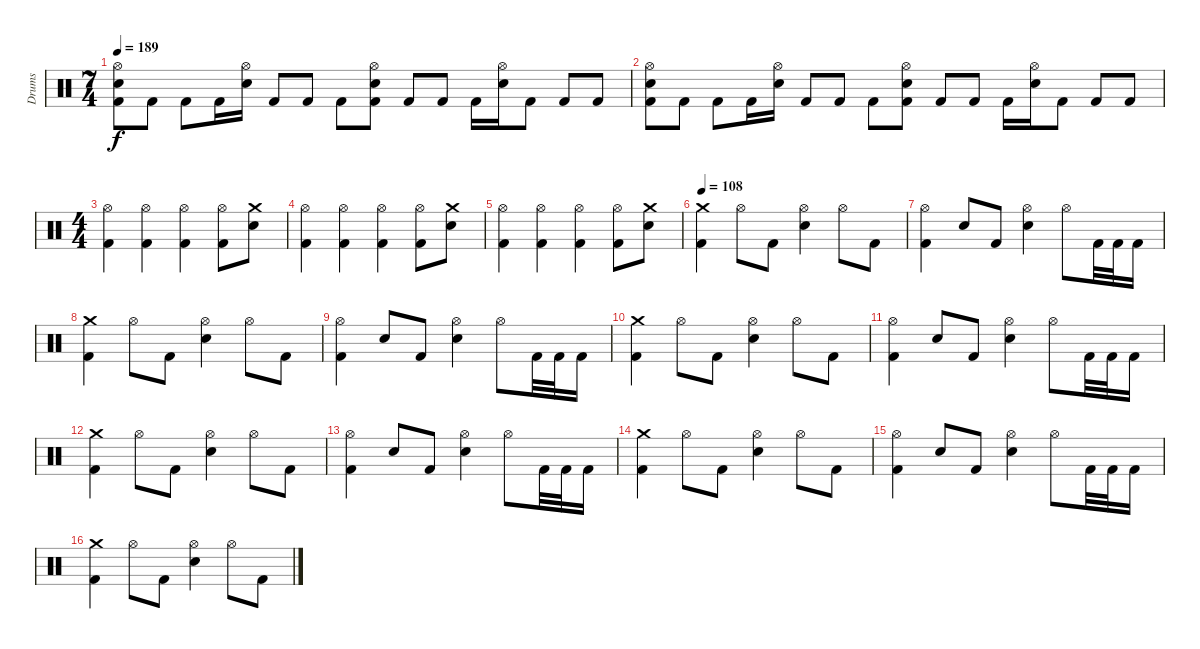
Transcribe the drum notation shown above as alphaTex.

\track ("Drums" "Drums") {instrument percussion}
\staff {score}
\articulation defaults
\ts (7 4)
\tempo 189
\clef neutral
\ks c
("Hi-Hat (open)" "Electric Snare (hit)" "Kick (hit) 2").8{dy f} "Kick (hit) 2".8 "Kick (hit) 2".8 "Kick (hit) 2".16 ("Hi-Hat (open)" "Electric Snare (hit)").16 "Kick (hit) 2".8 "Kick (hit) 2".8 "Kick (hit) 2".8 ("Hi-Hat (open)" "Electric Snare (hit)" "Kick (hit) 2").8 "Kick (hit) 2".8 "Kick (hit) 2".8 "Kick (hit) 2".16 ("Hi-Hat (open)" "Electric Snare (hit)").16 "Kick (hit) 2".8 "Kick (hit) 2".8 "Kick (hit) 2".8 |
("Hi-Hat (open)" "Electric Snare (hit)" "Kick (hit) 2").8 "Kick (hit) 2".8 "Kick (hit) 2".8 "Kick (hit) 2".16 ("Hi-Hat (open)" "Electric Snare (hit)").16 "Kick (hit) 2".8 "Kick (hit) 2".8 "Kick (hit) 2".8 ("Hi-Hat (open)" "Electric Snare (hit)" "Kick (hit) 2").8 "Kick (hit) 2".8 "Kick (hit) 2".8 "Kick (hit) 2".16 ("Hi-Hat (open)" "Electric Snare (hit)").16 "Kick (hit) 2".8 "Kick (hit) 2".8 "Kick (hit) 2".8 |
\ts (4 4)
("Hi-Hat (open)" "Kick (hit) 2").4 ("Hi-Hat (open)" "Kick (hit) 2").4 ("Hi-Hat (open)" "Kick (hit) 2").4 ("Hi-Hat (open)" "Kick (hit) 2").8 ("Crash medium (hit)" "Electric Snare (hit)").8 |
("Hi-Hat (open)" "Kick (hit) 2").4 ("Hi-Hat (open)" "Kick (hit) 2").4 ("Hi-Hat (open)" "Kick (hit) 2").4 ("Hi-Hat (open)" "Kick (hit) 2").8 ("Crash medium (hit)" "Electric Snare (hit)").8 |
("Hi-Hat (open)" "Kick (hit) 2").4 ("Hi-Hat (open)" "Kick (hit) 2").4 ("Hi-Hat (open)" "Kick (hit) 2").4 ("Hi-Hat (open)" "Kick (hit) 2").8 ("Crash medium (hit)" "Electric Snare (hit)").8 |
\tempo 108
("Crash medium (hit)" "Kick (hit) 2").4 "Hi-Hat (open)".8 "Kick (hit) 2".8 ("Hi-Hat (open)" "Electric Snare (hit)").4 "Hi-Hat (open)".8 "Kick (hit) 2".8 |
("Hi-Hat (open)" "Kick (hit) 2").4 "Electric Snare (hit)".8 "Kick (hit) 2".8 ("Hi-Hat (open)" "Electric Snare (hit)").4 "Hi-Hat (open)".8 "Kick (hit) 2".32 "Kick (hit) 2".32 "Kick (hit) 2".16 |
("Crash medium (hit)" "Kick (hit) 2").4 "Hi-Hat (open)".8 "Kick (hit) 2".8 ("Hi-Hat (open)" "Electric Snare (hit)").4 "Hi-Hat (open)".8 "Kick (hit) 2".8 |
("Hi-Hat (open)" "Kick (hit) 2").4 "Electric Snare (hit)".8 "Kick (hit) 2".8 ("Hi-Hat (open)" "Electric Snare (hit)").4 "Hi-Hat (open)".8 "Kick (hit) 2".32 "Kick (hit) 2".32 "Kick (hit) 2".16 |
("Crash medium (hit)" "Kick (hit) 2").4 "Hi-Hat (open)".8 "Kick (hit) 2".8 ("Hi-Hat (open)" "Electric Snare (hit)").4 "Hi-Hat (open)".8 "Kick (hit) 2".8 |
("Hi-Hat (open)" "Kick (hit) 2").4 "Electric Snare (hit)".8 "Kick (hit) 2".8 ("Hi-Hat (open)" "Electric Snare (hit)").4 "Hi-Hat (open)".8 "Kick (hit) 2".32 "Kick (hit) 2".32 "Kick (hit) 2".16 |
("Crash medium (hit)" "Kick (hit) 2").4 "Hi-Hat (open)".8 "Kick (hit) 2".8 ("Hi-Hat (open)" "Electric Snare (hit)").4 "Hi-Hat (open)".8 "Kick (hit) 2".8 |
("Hi-Hat (open)" "Kick (hit) 2").4 "Electric Snare (hit)".8 "Kick (hit) 2".8 ("Hi-Hat (open)" "Electric Snare (hit)").4 "Hi-Hat (open)".8 "Kick (hit) 2".32 "Kick (hit) 2".32 "Kick (hit) 2".16 |
("Crash medium (hit)" "Kick (hit) 2").4 "Hi-Hat (open)".8 "Kick (hit) 2".8 ("Hi-Hat (open)" "Electric Snare (hit)").4 "Hi-Hat (open)".8 "Kick (hit) 2".8 |
("Hi-Hat (open)" "Kick (hit) 2").4 "Electric Snare (hit)".8 "Kick (hit) 2".8 ("Hi-Hat (open)" "Electric Snare (hit)").4 "Hi-Hat (open)".8 "Kick (hit) 2".32 "Kick (hit) 2".32 "Kick (hit) 2".16 |
("Crash medium (hit)" "Kick (hit) 2").4 "Hi-Hat (open)".8 "Kick (hit) 2".8 ("Hi-Hat (open)" "Electric Snare (hit)").4 "Hi-Hat (open)".8 "Kick (hit) 2".8
